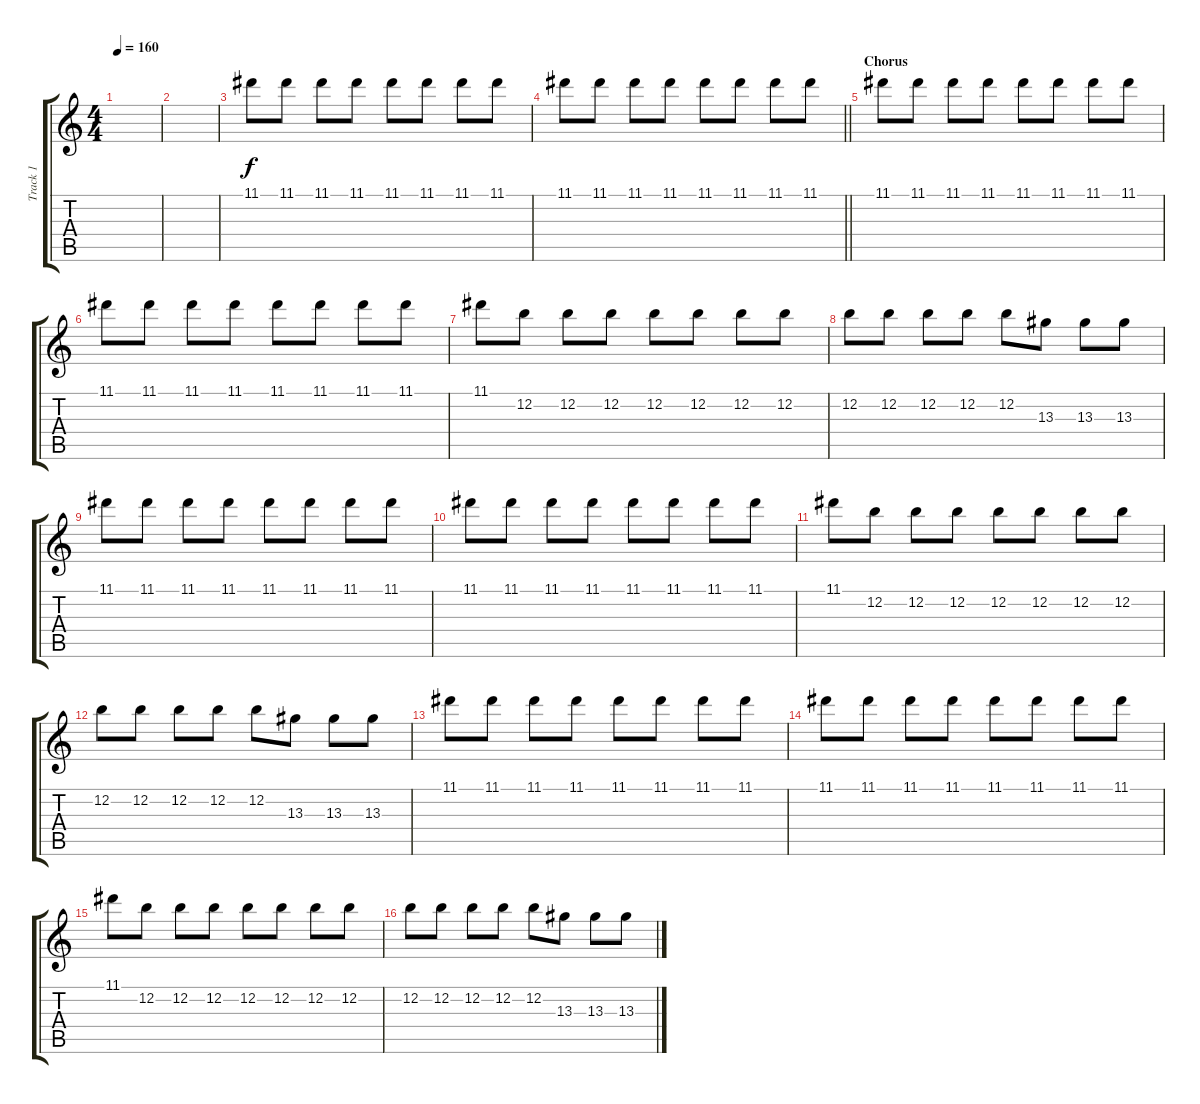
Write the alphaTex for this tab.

\track ("Track 1" "Track 1") {instrument electricguitarclean}
\staff {score tabs}
\tuning (E4 B3 G3 D3 A2 E2) {hide}
\ts (4 4)
\tempo 160
\clef g2
\ks c
|
|
11.1.8 11.1.8 11.1.8 11.1.8 11.1.8 11.1.8 11.1.8 11.1.8 |
\barLineRight lightlight
11.1.8 11.1.8 11.1.8 11.1.8 11.1.8 11.1.8 11.1.8 11.1.8 |
\section ("" "Chorus")
11.1.8 11.1.8 11.1.8 11.1.8 11.1.8 11.1.8 11.1.8 11.1.8 |
11.1.8 11.1.8 11.1.8 11.1.8 11.1.8 11.1.8 11.1.8 11.1.8 |
11.1.8 12.2.8 12.2.8 12.2.8 12.2.8 12.2.8 12.2.8 12.2.8 |
12.2.8 12.2.8 12.2.8 12.2.8 12.2.8 13.3.8 13.3.8 13.3.8 |
11.1.8 11.1.8 11.1.8 11.1.8 11.1.8 11.1.8 11.1.8 11.1.8 |
11.1.8 11.1.8 11.1.8 11.1.8 11.1.8 11.1.8 11.1.8 11.1.8 |
11.1.8 12.2.8 12.2.8 12.2.8 12.2.8 12.2.8 12.2.8 12.2.8 |
12.2.8 12.2.8 12.2.8 12.2.8 12.2.8 13.3.8 13.3.8 13.3.8 |
11.1.8 11.1.8 11.1.8 11.1.8 11.1.8 11.1.8 11.1.8 11.1.8 |
11.1.8 11.1.8 11.1.8 11.1.8 11.1.8 11.1.8 11.1.8 11.1.8 |
11.1.8 12.2.8 12.2.8 12.2.8 12.2.8 12.2.8 12.2.8 12.2.8 |
12.2.8 12.2.8 12.2.8 12.2.8 12.2.8 13.3.8 13.3.8 13.3.8
